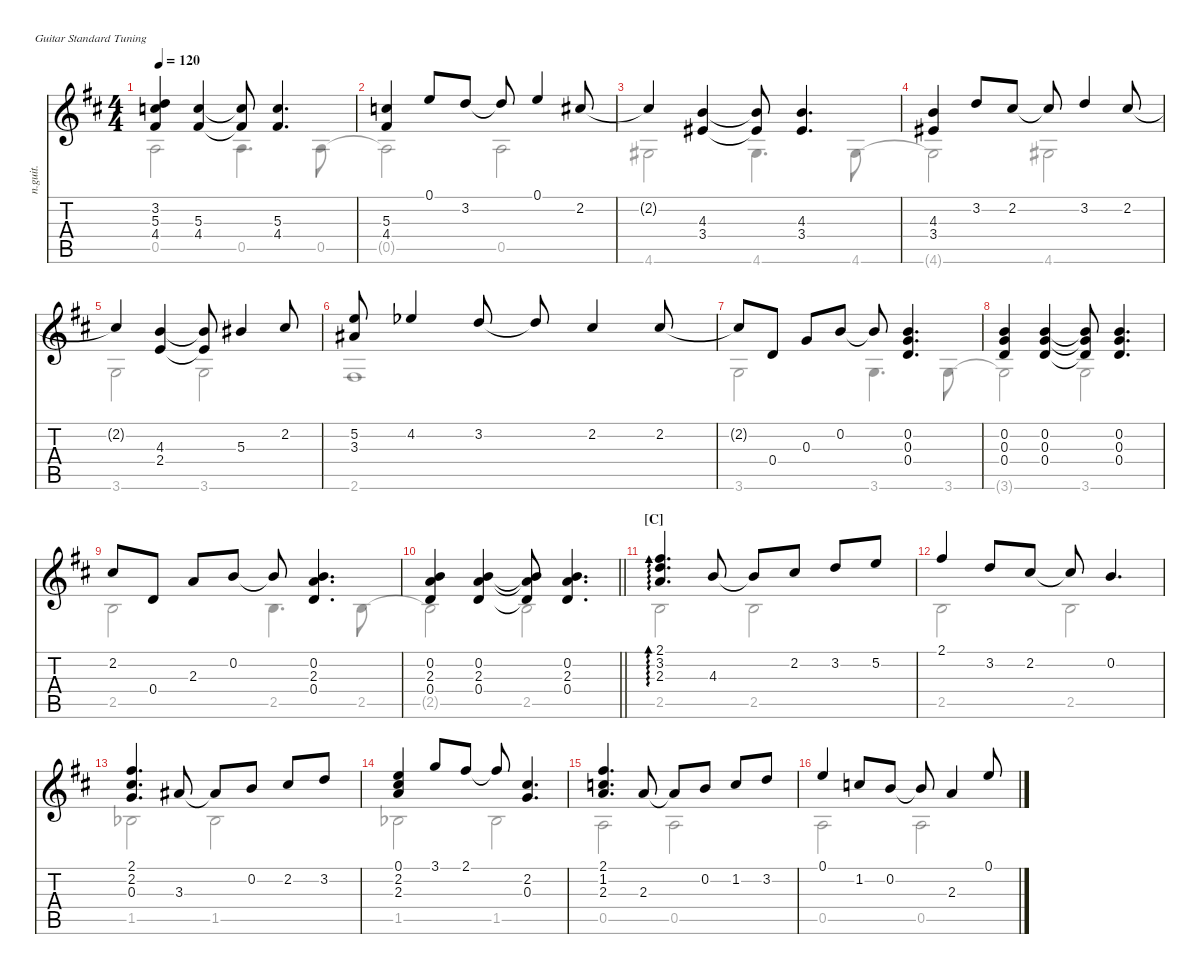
\defaultSystemsLayout 4
\hideDynamics
\bracketExtendMode nobrackets
\otherSystemsTrackNameOrientation horizontal
\track ("Nylon Guitar" "n.guit.") {instrument acousticguitarnylon}
\staff {score tabs}
\tuning (E4 B3 G3 D3 A2 E2)
\voice
\ts (4 4)
\tempo 120
\clef g2
\ks d
(3.2{acc forcenatural} 5.3{acc forcenatural} 4.4{acc #}).4{dy mf beam Up} (4.4{acc #} 5.3{acc forcenatural}).4{beam Up} (5.3{t acc forcenatural} 4.4{t acc #}).8{beam Up} (4.4{acc #} 5.3{acc forcenatural}).4{d beam Up} |
(4.4{acc #} 5.3{acc forcenatural}).4{beam Up} 0.1{acc forcenatural}.8{beam Up} 3.2{acc forcenatural}.8{beam Up} 3.2{t acc forcenatural}.8{beam Up} 0.1{acc forcenatural}.4{beam Up} 2.2{acc #}.8{beam Up} |
2.2{t acc #}.4{beam Up} (4.3{acc forcenatural} 3.4{acc #}).4{beam Up} (3.4{t acc #} 4.3{t acc forcenatural}).8{beam Up} (4.3{acc forcenatural} 3.4{acc #}).4{d beam Up} |
(3.4{acc #} 4.3{acc forcenatural}).4{beam Up} 3.2{acc forcenatural}.8{beam Up} 2.2{acc #}.8{beam Up} 2.2{t acc #}.8{beam Up} 3.2{acc forcenatural}.4{beam Up} 2.2{acc #}.8{beam Up} |
2.2{t acc #}.4{beam Up} (4.3{acc forcenatural} 2.4{acc forcenatural}).4{beam Up} (2.4{t acc forcenatural} 4.3{t acc forcenatural}).8{beam Up} 5.3{acc #}.4{beam Up} 2.2{acc #}.8{beam Up} |
(5.2{acc forcenatural} 3.3{acc #}).8{beam Up} 4.2{acc b}.4{beam Up} 3.2{acc forcenatural}.8{beam Up} 3.2{t acc forcenatural}.8{beam Up} 2.2{acc #}.4{beam Up} 2.2{acc #}.8{beam Up} |
2.2{t acc #}.8{beam Up} 0.4{acc forcenatural}.8{beam Up} 0.3{acc forcenatural}.8{beam Up} 0.2{acc forcenatural}.8{beam Up} 0.2{t acc forcenatural}.8{beam Up} (0.2{acc forcenatural} 0.3{acc forcenatural} 0.4{acc forcenatural}).4{d beam Up} |
(0.4{acc forcenatural} 0.3{acc forcenatural} 0.2{acc forcenatural}).4{beam Up} (0.2{acc forcenatural} 0.3{acc forcenatural} 0.4{acc forcenatural}).4{beam Up} (0.4{t acc forcenatural} 0.3{t acc forcenatural} 0.2{t acc forcenatural}).8{beam Up} (0.2{acc forcenatural} 0.3{acc forcenatural} 0.4{acc forcenatural}).4{d beam Up} |
2.2{acc #}.8{beam Up} 0.4{acc forcenatural}.8{beam Up} 2.3{acc forcenatural}.8{beam Up} 0.2{acc forcenatural}.8{beam Up} 0.2{t acc forcenatural}.8{beam Up} (0.2{acc forcenatural} 2.3{acc forcenatural} 0.4{acc forcenatural}).4{d beam Up} |
\barLineRight lightlight
(0.4{acc forcenatural} 2.3{acc forcenatural} 0.2{acc forcenatural}).4{beam Up} (0.2{acc forcenatural} 2.3{acc forcenatural} 0.4{acc forcenatural}).4{beam Up} (0.4{t acc forcenatural} 2.3{t acc forcenatural} 0.2{t acc forcenatural}).8{beam Up} (0.2{acc forcenatural} 2.3{acc forcenatural} 0.4{acc forcenatural}).4{d beam Up} |
\section ("C" "")
(2.1{acc #} 3.2{acc forcenatural} 2.3{acc forcenatural}).4{d ad 0 beam Up} 4.3{acc forcenatural}.8{beam Up} 4.3{t acc forcenatural}.8{beam Up} 2.2{acc #}.8{beam Up} 3.2{acc forcenatural}.8{beam Up} 5.2{acc forcenatural}.8{beam Up} |
2.1{acc #}.4{beam Up} 3.2{acc forcenatural}.8{beam Up} 2.2{acc #}.8{beam Up} 2.2{t acc #}.8{beam Up} 0.2{acc forcenatural}.4{d beam Up} |
(2.1{acc #} 2.2{acc #} 0.3{acc forcenatural}).4{d beam Up} 3.3{acc #}.8{beam Up} 3.3{t acc #}.8{beam Up} 0.2{acc forcenatural}.8{beam Up} 2.2{acc #}.8{beam Up} 3.2{acc forcenatural}.8{beam Up} |
(0.1{acc forcenatural} 2.2{acc #} 2.3{acc forcenatural}).4{beam Up} 3.1{acc forcenatural}.8{beam Up} 2.1{acc #}.8{beam Up} 2.1{t acc #}.8{beam Up} (2.2{acc #} 0.3{acc forcenatural}).4{d beam Up} |
(2.1{acc #} 1.2{acc forcenatural} 2.3{acc forcenatural}).4{d beam Up} 2.3{acc forcenatural}.8{beam Up} 2.3{t acc forcenatural}.8{beam Up} 0.2{acc forcenatural}.8{beam Up} 1.2{acc forcenatural}.8{beam Up} 3.2{acc forcenatural}.8{beam Up} |
0.1{acc forcenatural}.4{beam Up} 1.2{acc forcenatural}.8{beam Up} 0.2{acc forcenatural}.8{beam Up} 0.2{t acc forcenatural}.8{beam Up} 2.3{acc forcenatural}.4{beam Up} 0.1{acc forcenatural}.8{beam Up}
\voice
\clef g2
\ottava regular
\simile none
\ks d
0.5{acc forcenatural}.2{dy mf beam Down} 0.5{acc forcenatural}.4{d beam Down} 0.5{acc forcenatural}.8{beam Down} |
0.5{t acc forcenatural}.2{beam Down} 0.5{acc forcenatural}.2{beam Down} |
4.6{acc #}.2{beam Down} 4.6{acc #}.4{d beam Down} 4.6{acc #}.8{beam Down} |
4.6{t acc #}.2{beam Down} 4.6{acc #}.2{beam Down} |
3.6{acc forcenatural}.2{beam Down} 3.6{acc forcenatural}.2{beam Down} |
2.6{acc #}.1{beam Down} |
3.6{acc forcenatural}.2{beam Down} 3.6{acc forcenatural}.4{d beam Down} 3.6{acc forcenatural}.8{beam Down} |
3.6{t acc forcenatural}.2{beam Down} 3.6{acc forcenatural}.2{beam Down} |
2.5{acc forcenatural}.2{beam Down} 2.5{acc forcenatural}.4{d beam Down} 2.5{acc forcenatural}.8{beam Down} |
\barLineRight lightlight
2.5{t acc forcenatural}.2{beam Down} 2.5{acc forcenatural}.2{beam Down} |
2.5{acc forcenatural}.2{beam Down} 2.5{acc forcenatural}.2{beam Down} |
2.5{acc forcenatural}.2{beam Down} 2.5{acc forcenatural}.2{beam Down} |
1.5{acc b}.2{beam Down} 1.5{acc b}.2{beam Down} |
1.5{acc b}.2{beam Down} 1.5{acc b}.2{beam Down} |
0.5{acc forcenatural}.2{beam Down} 0.5{acc forcenatural}.2{beam Down} |
0.5{acc forcenatural}.2{beam Down} 0.5{acc forcenatural}.2{beam Down}
